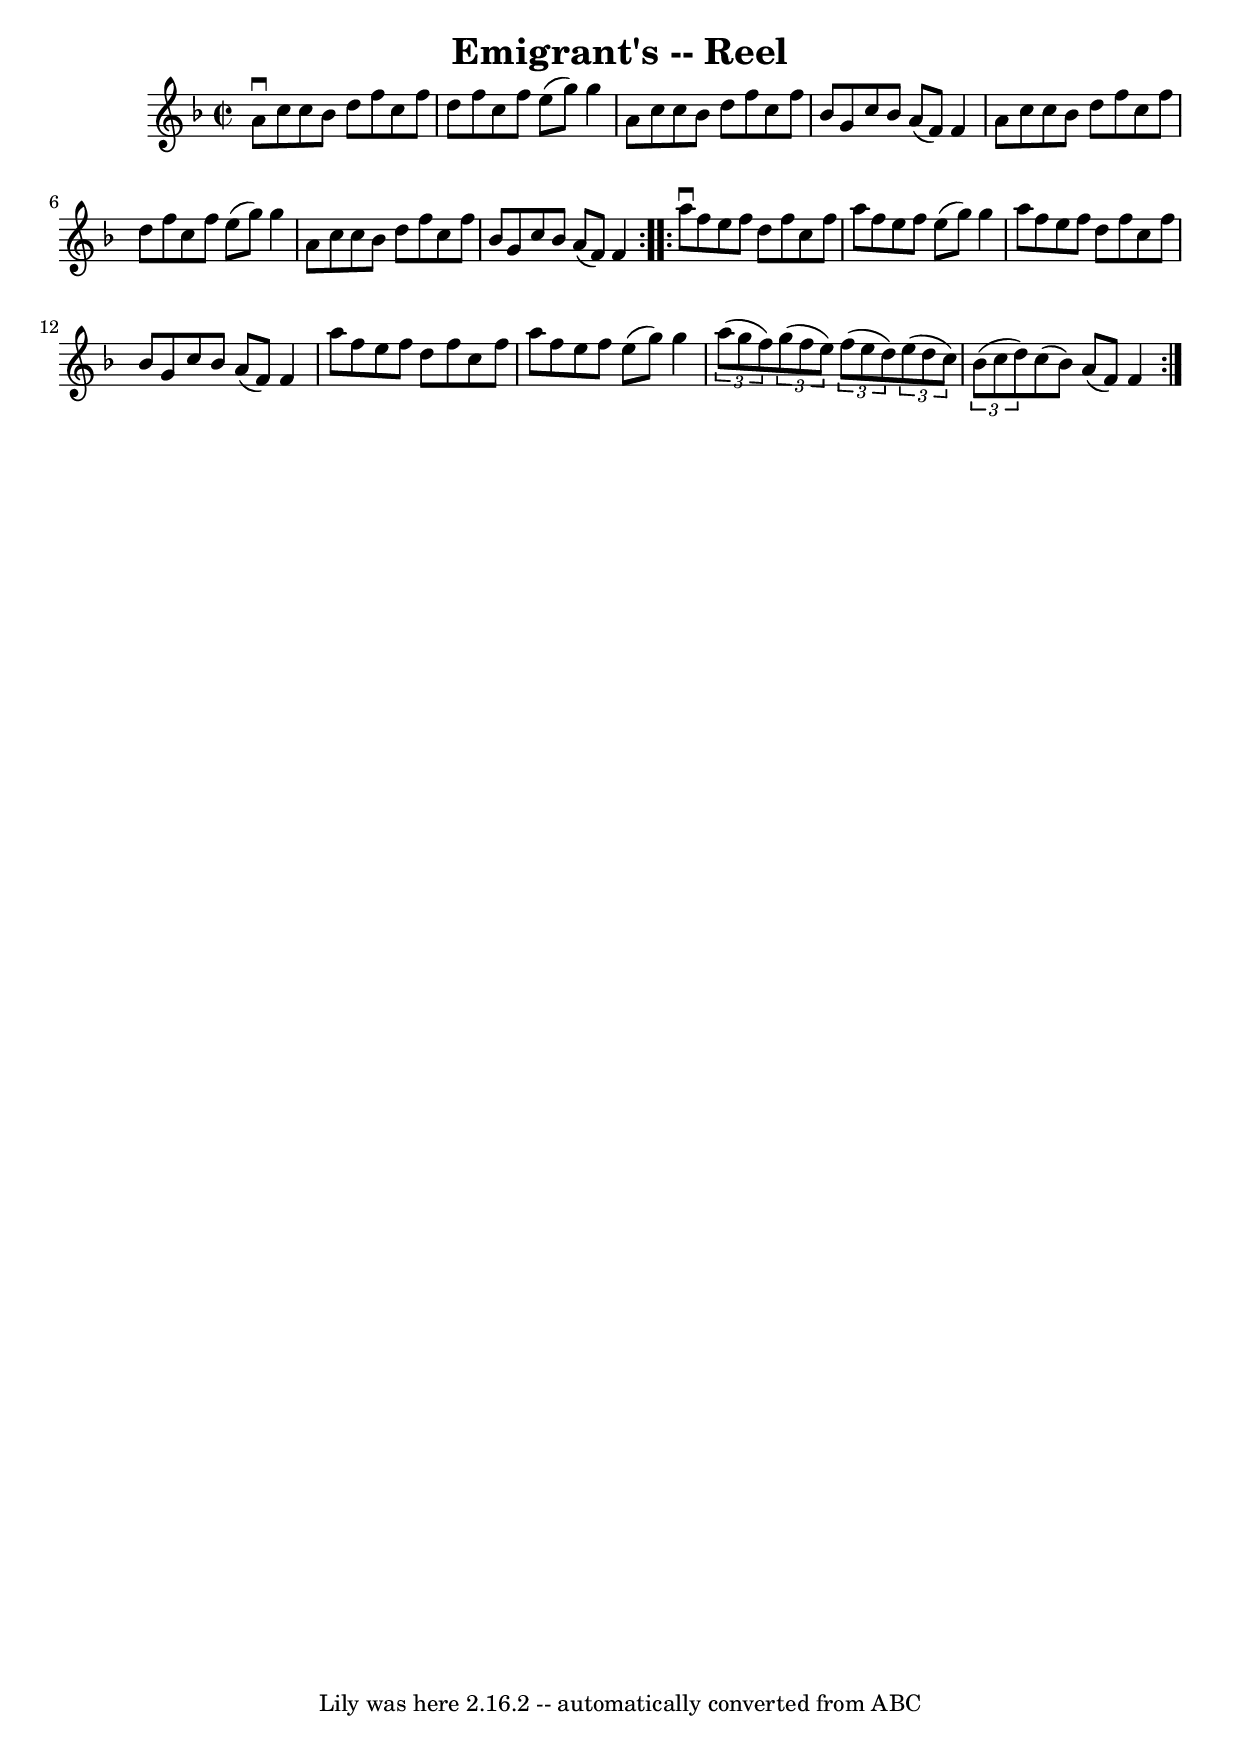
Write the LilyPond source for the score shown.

\version "2.16.2"
\include "Mammoth.ily"
\header {
  %% book = "Ryan's Mammoth Collection"
  crossRefNumber = "1"
  footnotes = "\\\\287"
  origin = "SCOTCH"
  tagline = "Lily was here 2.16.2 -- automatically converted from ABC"
  title = "Emigrant's -- Reel"

}
voicedefault =  {



  \repeat volta 2 {

    \override Staff.TimeSignature #'style = #'C
    \time 2/2 
    \key f \major
    a'8^\downbow c''8 c''8 bes'8 d''8    
    f''8 c''8 f''8    |
    d''8 f''8 c''8 f''8 e''8 (
    g''8) g''4    |
    a'8 c''8 c''8 bes'8 d''8 f''8    
    c''8 f''8    |
    bes'8 g'8 c''8 bes'8 a'8 (f'8)   
    f'4    |
    a'8 c''8 c''8 bes'8 d''8 f''8 c''8    
    f''8    |
    d''8 f''8 c''8 f''8 e''8 (g''8) g''4     |
    a'8 c''8 c''8 bes'8 d''8 f''8 c''8 f''8     |
    bes'8 g'8 c''8 bes'8 a'8 (f'8) f'4  
  }     

  \repeat volta 2 {
    a''8^\downbow f''8 e''8 f''8 d''8 f''8    
    c''8 f''8    |
    a''8 f''8 e''8 f''8 e''8 (g''8)   
    g''4    |
    a''8 f''8 e''8 f''8 d''8 f''8 c''8 f''8  |
    bes'8 g'8 c''8 bes'8 a'8 (f'8) f'4     |
    a''8 f''8 e''8 f''8 d''8 f''8 c''8 f''8     |
    a''8 f''8 e''8 f''8 e''8 (g''8) g''4    |
    
    \times 2/3 { a''8 (g''8 f''8) 
	       }   \times 2/3 { g''8 (f''8    
				e''8) 
			      }   \times 2/3 { f''8 (e''8 d''8) 
					     }   \times 2/3 { e''8 (
							      d''8 c''8) 
							    }   |
    \times 2/3 { bes'8 (c''8 d''8) 
	       } 
    c''8 (bes'8) a'8 (f'8) f'4    
  }   

}

\score{
  <<

    \context Staff="default"
    {
      \voicedefault 
      
    }

  >>
  \layout {
    
  }
  \midi {
  }

}
